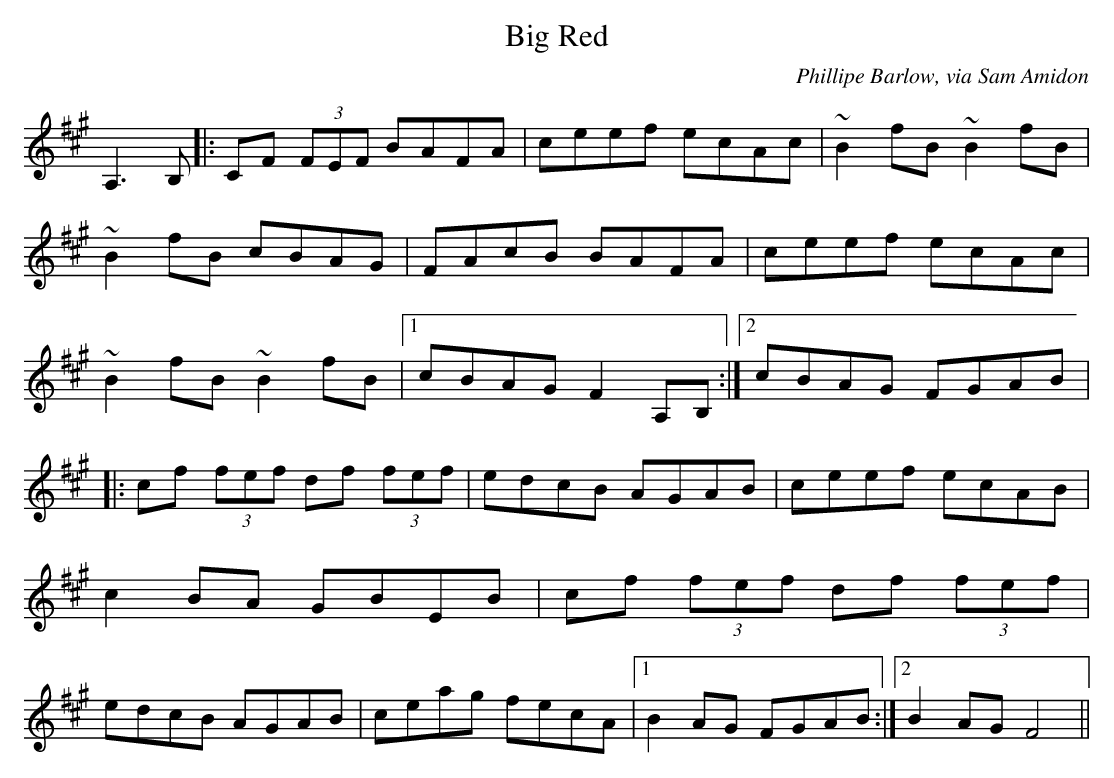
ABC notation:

X:1
T:Big Red
C:Phillipe Barlow, via Sam Amidon
K:F#m
A,3 B, |: CF (3FEF BAFA | ceef ecAc | ~B2 fB ~B2 fB | \
~B2 fB cBAG | FAcB BAFA | ceef ecAc | ~B2 fB ~B2 fB \
|1 cBAG F2 A,B, :|2 cBAG FGAB |
|: cf (3fef df (3fef | edcB AGAB | ceef ecAB | c2 BA GBEB | \
 cf (3fef df (3fef | edcB AGAB | ceag fecA |1 B2 AG FGAB \
:|2 B2 AG F4 ||
